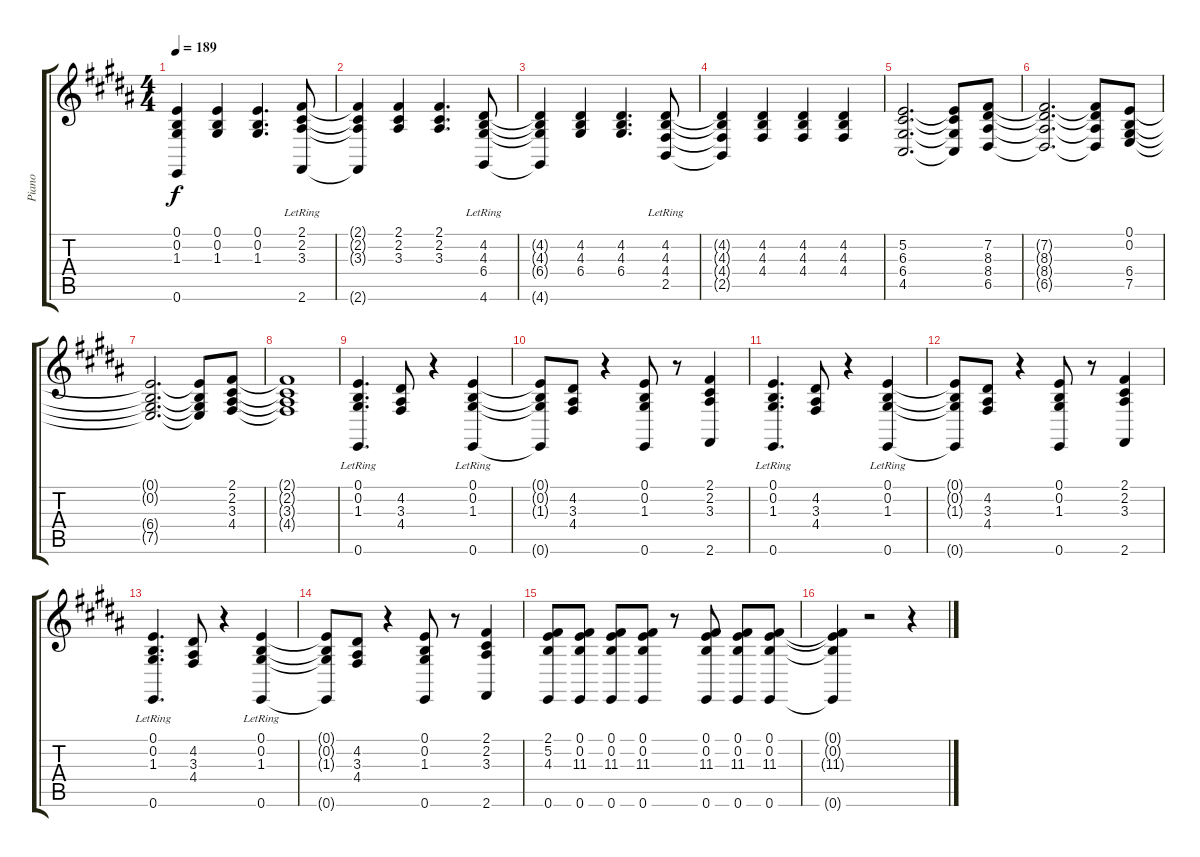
\track ("Piano" "Piano") {instrument acousticgrandpiano}
\staff {score tabs}
\tuning (E4 B3 G3 D3 A2 E2) {hide}
\ts (4 4)
\tempo 189
\clef g2
\ks b
(0.1{t} 0.2{t} 1.3{t} 0.6{t}).4{dy f} (0.1 0.2 1.3).4 (0.1 0.2 1.3).4{d} (2.1 2.2 3.3 2.6{lr}).8 |
(2.1{t} 2.2{t} 3.3{t} 2.6{t}).4 (2.1 2.2 3.3).4 (2.1 2.2 3.3).4{d} (4.2 4.3 6.4 4.6{lr}).8 |
(4.2{t} 4.3{t} 6.4{t} 4.6{t}).4 (4.2 4.3 6.4).4 (4.2 4.3 6.4).4{d} (4.2 4.3 4.4 2.5{lr}).8 |
(4.2{t} 4.3{t} 4.4{t} 2.5{t}).4 (4.2 4.3 4.4).4 (4.2 4.3 4.4).4 (4.2 4.3 4.4).4 |
(5.2 6.3 6.4 4.5).2{d} (5.2{t} 6.3{t} 6.4{t} 4.5{t}).8 (7.2 8.3 8.4 6.5).8 |
(7.2{t} 8.3{t} 8.4{t} 6.5{t}).2{d} (7.2{t} 8.3{t} 8.4{t} 6.5{t}).8 (0.1 0.2 6.4 7.5).8 |
(0.1{t} 0.2{t} 6.4{t} 7.5{t}).2{d} (0.1{t} 0.2{t} 6.4{t} 7.5{t}).8 (2.1 2.2 3.3 4.4).8 |
(2.1{t} 2.2{t} 3.3{t} 4.4{t}).1 |
(0.1 0.2 1.3 0.6{lr}).4{d} (4.2 3.3 4.4).8 r.4 (0.1 0.2 1.3 0.6{lr}).4 |
(0.1{t} 0.2{t} 1.3{t} 0.6{t}).8 (4.2 3.3 4.4).8 r.4 (0.1 0.2 1.3 0.6).8 r.8 (2.1 2.2 3.3 2.6).4 |
(0.1 0.2 1.3 0.6{lr}).4{d} (4.2 3.3 4.4).8 r.4 (0.1 0.2 1.3 0.6{lr}).4 |
(0.1{t} 0.2{t} 1.3{t} 0.6{t}).8 (4.2 3.3 4.4).8 r.4 (0.1 0.2 1.3 0.6).8 r.8 (2.1 2.2 3.3 2.6).4 |
(0.1 0.2 1.3 0.6{lr}).4{d} (4.2 3.3 4.4).8 r.4 (0.1 0.2 1.3 0.6{lr}).4 |
(0.1{t} 0.2{t} 1.3{t} 0.6{t}).8 (4.2 3.3 4.4).8 r.4 (0.1 0.2 1.3 0.6).8 r.8 (2.1 2.2 3.3 2.6).4 |
(2.1 5.2 4.3 0.6).8 (0.1 0.2 11.3 0.6).8 (0.1 0.2 11.3 0.6).8 (0.1 0.2 11.3 0.6).8 r.8 (0.1 0.2 11.3 0.6).8 (0.1 0.2 11.3 0.6).8 (0.1 0.2 11.3 0.6).8 |
(0.1{t} 0.2{t} 11.3{t} 0.6{t}).4 r.2 r.4
